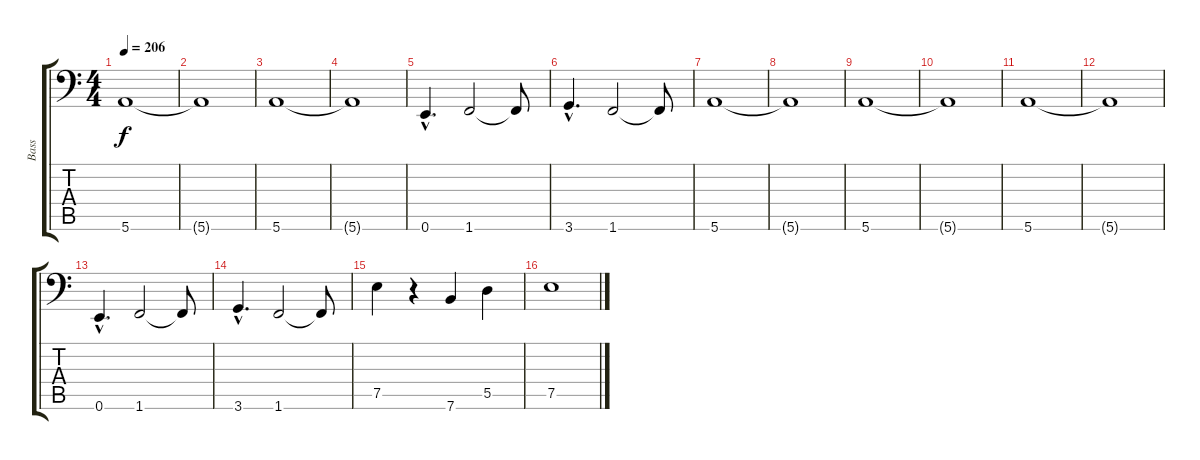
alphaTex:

\track ("Bass" "Bass") {instrument electricbasspick}
\staff {score tabs}
\tuning (E3 B2 G2 D2 A1 E1) {hide}
\ts (4 4)
\tempo 206
\clef f4
\ks c
5.6.1{dy f} |
5.6{t}.1 |
5.6.1 |
5.6{t}.1 |
0.6{hac}.4{d} 1.6.2 1.6{t}.8 |
3.6{hac}.4{d} 1.6.2 1.6{t}.8 |
5.6.1 |
5.6{t}.1 |
5.6.1 |
5.6{t}.1 |
5.6.1 |
5.6{t}.1 |
0.6{hac}.4{d} 1.6.2 1.6{t}.8 |
3.6{hac}.4{d} 1.6.2 1.6{t}.8 |
7.5.4 r.4 7.6.4 5.5.4 |
7.5.1
